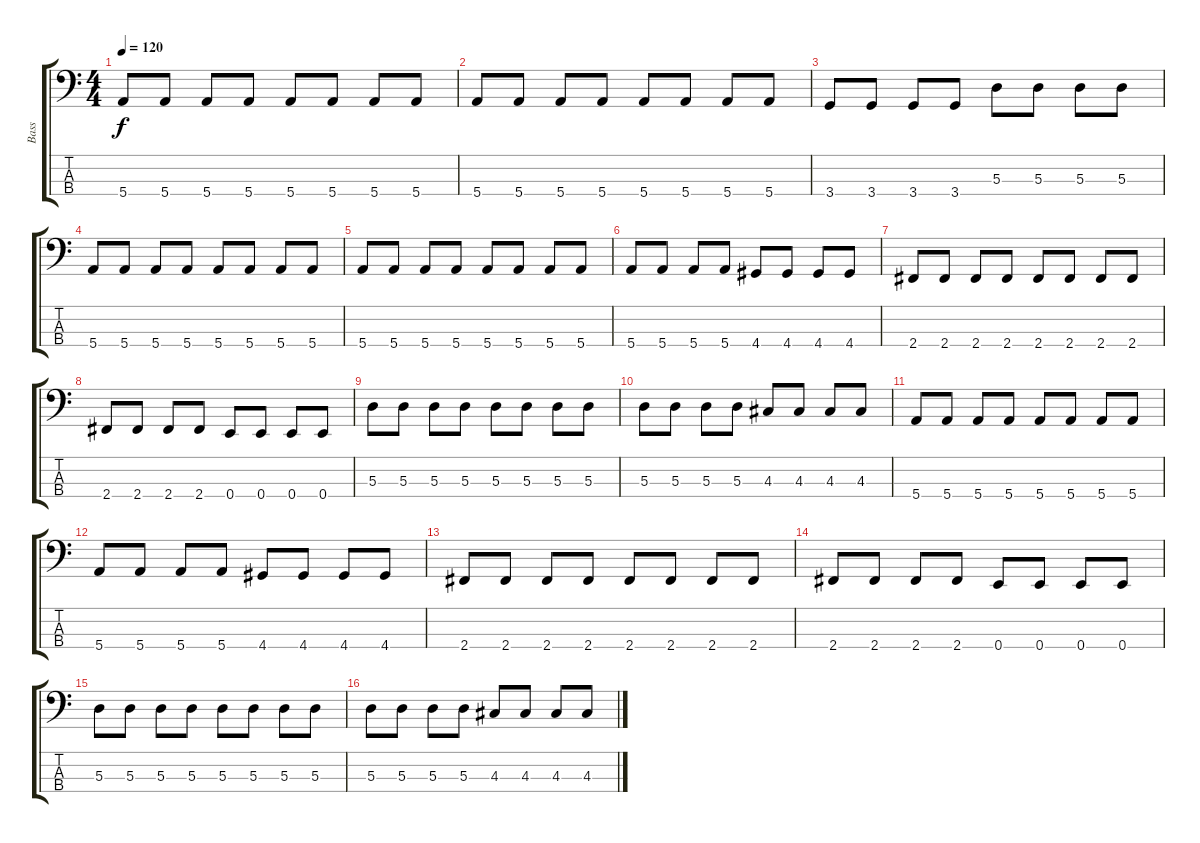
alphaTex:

\track ("Bass" "Bass") {instrument electricbassfinger}
\staff {score tabs}
\tuning (G2 D2 A1 E1) {hide}
\ts (4 4)
\tempo 120
\clef f4
\ks c
5.4.8{dy f instrument electricbassfinger} 5.4.8 5.4.8 5.4.8 5.4.8 5.4.8 5.4.8 5.4.8 |
5.4.8 5.4.8 5.4.8 5.4.8 5.4.8 5.4.8 5.4.8 5.4.8 |
3.4.8 3.4.8 3.4.8 3.4.8 5.3.8 5.3.8 5.3.8 5.3.8 |
5.4.8 5.4.8 5.4.8 5.4.8 5.4.8 5.4.8 5.4.8 5.4.8 |
5.4.8 5.4.8 5.4.8 5.4.8 5.4.8 5.4.8 5.4.8 5.4.8 |
5.4.8 5.4.8 5.4.8 5.4.8 4.4.8 4.4.8 4.4.8 4.4.8 |
2.4.8 2.4.8 2.4.8 2.4.8 2.4.8 2.4.8 2.4.8 2.4.8 |
2.4.8 2.4.8 2.4.8 2.4.8 0.4.8 0.4.8 0.4.8 0.4.8 |
5.3.8 5.3.8 5.3.8 5.3.8 5.3.8 5.3.8 5.3.8 5.3.8 |
5.3.8 5.3.8 5.3.8 5.3.8 4.3.8 4.3.8 4.3.8 4.3.8 |
5.4.8 5.4.8 5.4.8 5.4.8 5.4.8 5.4.8 5.4.8 5.4.8 |
5.4.8 5.4.8 5.4.8 5.4.8 4.4.8 4.4.8 4.4.8 4.4.8 |
2.4.8 2.4.8 2.4.8 2.4.8 2.4.8 2.4.8 2.4.8 2.4.8 |
2.4.8 2.4.8 2.4.8 2.4.8 0.4.8 0.4.8 0.4.8 0.4.8 |
5.3.8 5.3.8 5.3.8 5.3.8 5.3.8 5.3.8 5.3.8 5.3.8 |
5.3.8 5.3.8 5.3.8 5.3.8 4.3.8 4.3.8 4.3.8 4.3.8
